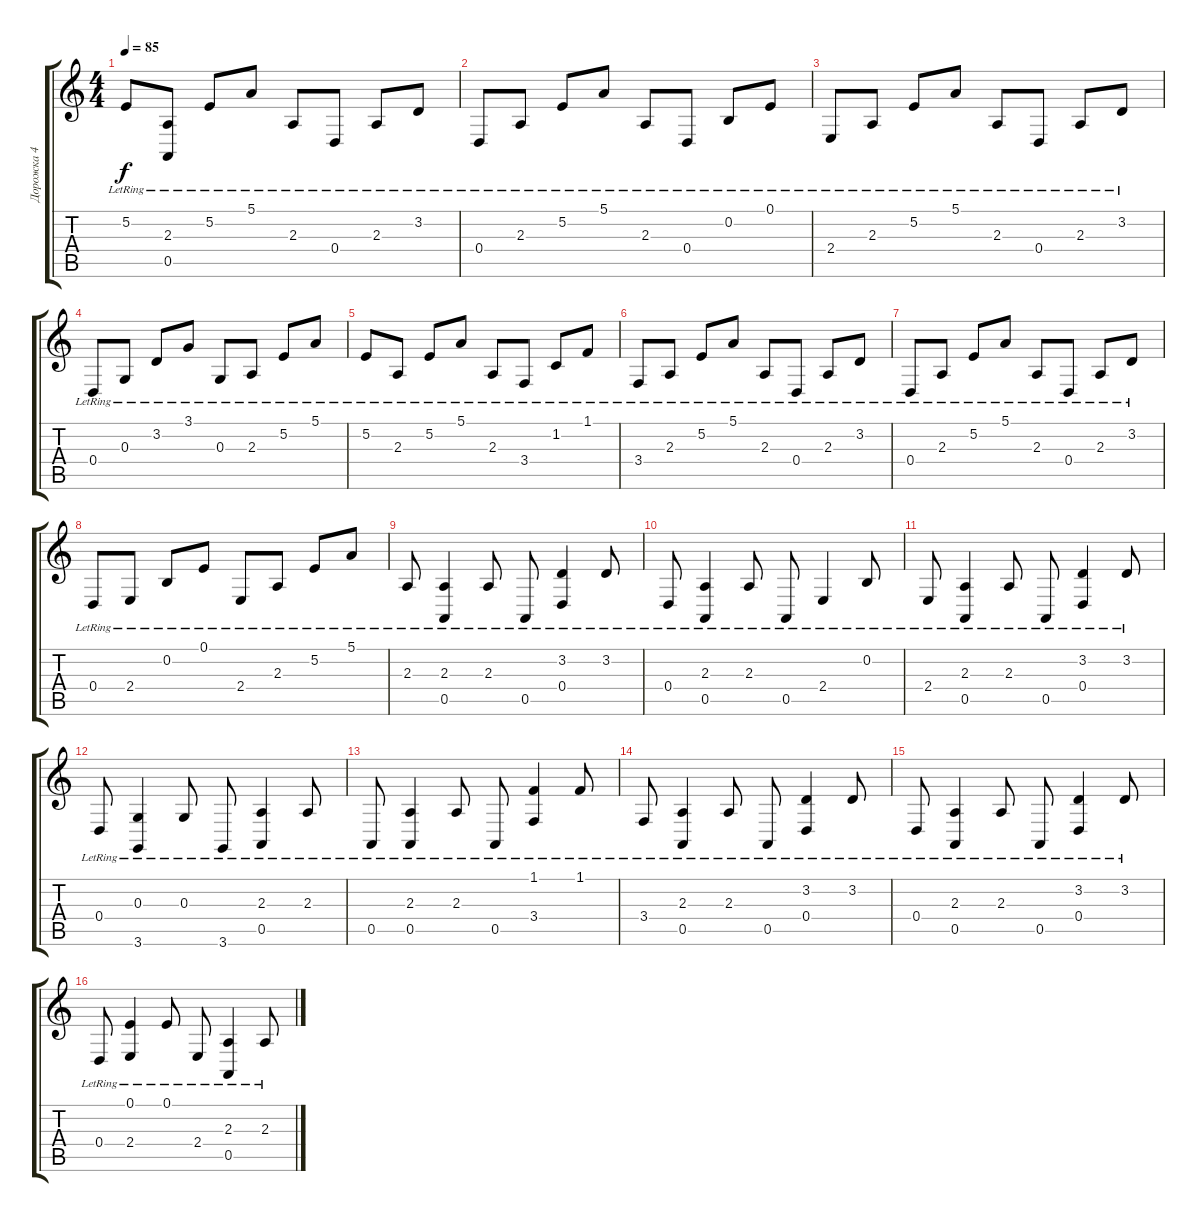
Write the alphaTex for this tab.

\track ("Дорожка 4" "Дорожка 4") {instrument acousticgrandpiano}
\staff {score tabs}
\tuning (E4 B3 G3 D3 A2 E2) {hide}
\ts (4 4)
\tempo 85
\clef g2
\ks c
5.2{lr}.8{dy f} (2.3{lr} 0.5{lr}).8 5.2{lr}.8 5.1{lr}.8 2.3{lr}.8 0.4{lr}.8 2.3{lr}.8 3.2{lr}.8 |
0.4{lr}.8 2.3{lr}.8 5.2{lr}.8 5.1{lr}.8 2.3{lr}.8 0.4{lr}.8 0.2{lr}.8 0.1{lr}.8 |
2.4{lr}.8 2.3{lr}.8 5.2{lr}.8 5.1{lr}.8 2.3{lr}.8 0.4{lr}.8 2.3{lr}.8 3.2{lr}.8 |
0.4{lr}.8 0.3{lr}.8 3.2{lr}.8 3.1{lr}.8 0.3{lr}.8 2.3{lr}.8 5.2{lr}.8 5.1{lr}.8 |
5.2{lr}.8 2.3{lr}.8 5.2{lr}.8 5.1{lr}.8 2.3{lr}.8 3.4{lr}.8 1.2{lr}.8 1.1{lr}.8 |
3.4{lr}.8 2.3{lr}.8 5.2{lr}.8 5.1{lr}.8 2.3{lr}.8 0.4{lr}.8 2.3{lr}.8 3.2{lr}.8 |
0.4{lr}.8 2.3{lr}.8 5.2{lr}.8 5.1{lr}.8 2.3{lr}.8 0.4{lr}.8 2.3{lr}.8 3.2{lr}.8 |
0.4{lr}.8 2.4{lr}.8 0.2{lr}.8 0.1{lr}.8 2.4{lr}.8 2.3{lr}.8 5.2{lr}.8 5.1{lr}.8 |
2.3{lr}.8 (2.3{lr} 0.5{lr}).4 2.3{lr}.8 0.5{lr}.8 (3.2{lr} 0.4{lr}).4 3.2{lr}.8 |
0.4{lr}.8 (2.3{lr} 0.5{lr}).4 2.3{lr}.8 0.5{lr}.8 2.4{lr}.4 0.2{lr}.8 |
2.4{lr}.8 (2.3{lr} 0.5{lr}).4 2.3{lr}.8 0.5{lr}.8 (3.2{lr} 0.4{lr}).4 3.2{lr}.8 |
0.4{lr}.8 (0.3{lr} 3.6{lr}).4 0.3{lr}.8 3.6{lr}.8 (2.3{lr} 0.5{lr}).4 2.3{lr}.8 |
0.5{lr}.8 (2.3{lr} 0.5{lr}).4 2.3{lr}.8 0.5{lr}.8 (1.1{lr} 3.4{lr}).4 1.1{lr}.8 |
3.4{lr}.8 (2.3{lr} 0.5{lr}).4 2.3{lr}.8 0.5{lr}.8 (3.2{lr} 0.4{lr}).4 3.2{lr}.8 |
0.4{lr}.8 (2.3{lr} 0.5{lr}).4 2.3{lr}.8 0.5{lr}.8 (3.2{lr} 0.4{lr}).4 3.2{lr}.8 |
0.4{lr}.8 (0.1{lr} 2.4{lr}).4 0.1{lr}.8 2.4{lr}.8 (2.3{lr} 0.5{lr}).4 2.3{lr}.8
